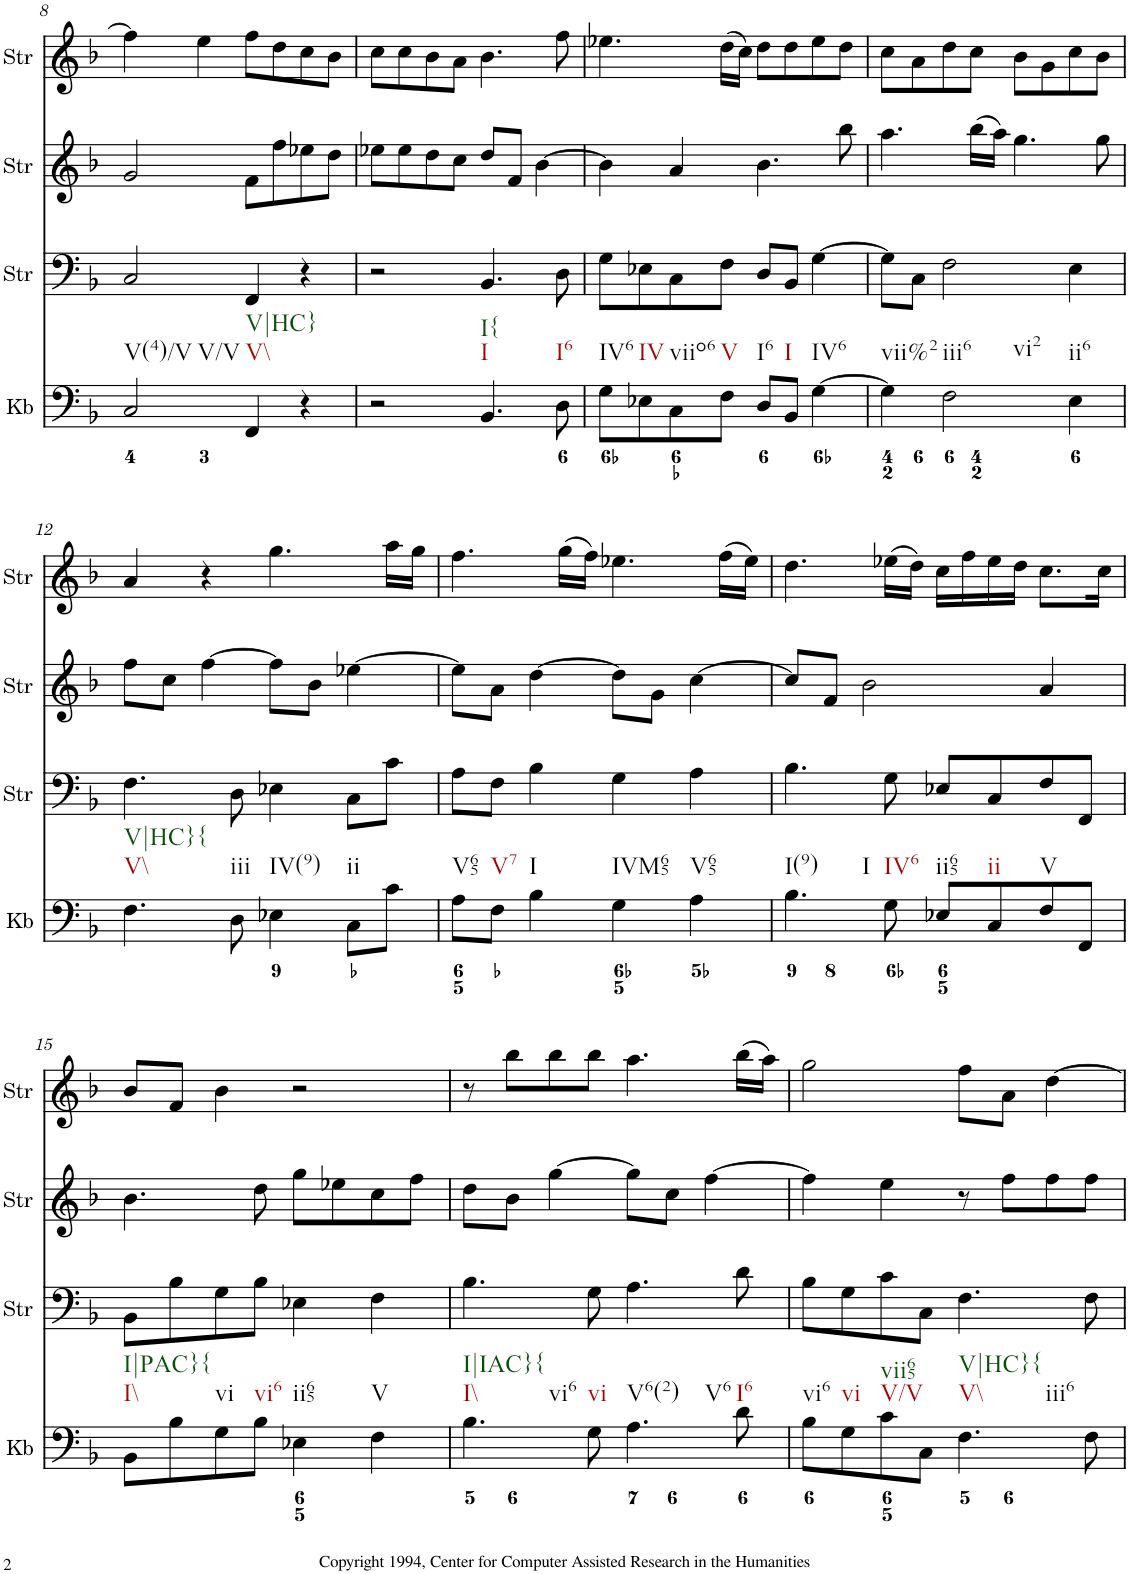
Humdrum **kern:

**kern	**kern	**kern	**kern
*part4	*part3	*part2	*part1
*staff4	*staff3	*staff2	*staff1
*I"Keyboard	*I"StringInstrument	*I"StringInstrument	*I"StringInstrument
*I'Kb	*I'Str	*I'Str	*I'Str
!!LO:PB:g=z
*clefF4	*clefF4	*clefG2	*clefG2
*k[b-]	*k[b-]	*k[b-]	*k[b-]
*M4/4	*M4/4	*M4/4	*M4/4
=8	=8	=8	=8
!LO:TX:b:t=V(4)/V	!	!	!
!LO:TX:b:t=V/V	!	!	!
2C/	2C/	2g/	4ff\]
.	.	.	4ee\
!LO:TX:b:t=V\\	!	!	!
!LO:TX:b:t=V|HC}	!	!	!
4FF/	4FF/	8f\L	8ff\L
.	.	8ff\	8dd\
4r	4r	8ee-X\	8cc\
.	.	8dd\J	8b-\J
=9	=9	=9	=9
2r	2r	8ee-X\L	8cc\L
.	.	8ee-\	8cc\
.	.	8dd\	8b-\
.	.	8cc\J	8a\J
!LO:TX:b:t=I	!	!	!
!LO:TX:b:t=I{	!	!	!
4.BB-/	4.BB-/	8dd/L	4.b-\
.	.	8f/J	.
.	.	[4b-\	.
!LO:TX:b:t=I6	!	!	!
8D\	8D\	.	8ff\
=10	=10	=10	=10
!LO:TX:b:t=IV6	!	!	!
8G\L	8G\L	4b-\]	4.ee-X\
!LO:TX:b:t=IV	!	!	!
8E-X\	8E-X\	.	.
!LO:TX:b:t=viio6	!	!	!
8C\	8C\	4a/	.
!LO:TX:b:t=V	!	!	!
8F\J	8F\J	.	(16dd\LL
.	.	.	16cc\JJ)
!LO:TX:b:t=I6	!	!	!
8D/L	8D/L	4.b-\	8dd\L
!LO:TX:b:t=I	!	!	!
8BB-/J	8BB-/J	.	8dd\
!LO:TX:b:t=IV6	!	!	!
[4G\	[4G\	.	8ee-\
.	.	8bb-\	8dd\J
=11	=11	=11	=11
!LO:TX:b:t=vii%2	!	!	!
4G\]	8G\L]	4.aa\	8cc\L
.	8C\J	.	8a\
!LO:TX:b:t=iii6	!	!	!
!LO:TX:b:t=vi2	!	!	!
2F\	2F\	.	8dd\
.	.	(16bb-\LL	8cc\J
.	.	16aa\JJ)	.
.	.	4.gg\	8b-\L
.	.	.	8g\
!LO:TX:b:t=ii6	!	!	!
4E\	4E\	.	8cc\
.	.	8gg\	8b-\J
!!LO:LB:g=z
=12	=12	=12	=12
!LO:TX:b:t=V\\	!	!	!
!LO:TX:b:t=V|HC}{	!	!	!
4.F\	4.F\	8ff\L	4a/
.	.	8cc\J	.
.	.	[4ff\	4r
!LO:TX:b:t=iii	!	!	!
8D\	8D\	.	.
!LO:TX:b:t=IV(9)	!	!	!
4E-X\	4E-X\	8ff\L]	4.gg\
.	.	8b-\J	.
!LO:TX:b:t=ii	!	!	!
8C\L	8C\L	[4ee-X\	.
8c\J	8c\J	.	16aa\LL
.	.	.	16gg\JJ
=13	=13	=13	=13
!LO:TX:b:t=V65	!	!	!
8A\L	8A\L	8ee-\L]	4.ff\
!LO:TX:b:t=V7	!	!	!
8F\J	8F\J	8a\J	.
!LO:TX:b:t=I	!	!	!
4B-\	4B-\	[4dd\	.
.	.	.	(16gg\LL
.	.	.	16ff\JJ)
!LO:TX:b:t=IVM65	!	!	!
4G\	4G\	8dd\L]	4.ee-X\
.	.	8g\J	.
!LO:TX:b:t=V65	!	!	!
4A\	4A\	[4cc\	.
.	.	.	(16ff\LL
.	.	.	16ee-\JJ)
=14	=14	=14	=14
!LO:TX:b:t=I(9)	!	!	!
!LO:TX:b:t=I	!	!	!
4.B-\	4.B-\	8cc/L]	4.dd\
.	.	8f/J	.
.	.	2b-\	.
!LO:TX:b:t=IV6	!	!	!
8G\	8G\	.	(16ee-X\LL
.	.	.	16dd\JJ)
!LO:TX:b:t=ii65	!	!	!
8E-X/L	8E-X/L	.	16cc\LL
.	.	.	16ff\
!LO:TX:b:t=ii	!	!	!
8C/	8C/	.	16ee-\
.	.	.	16dd\JJ
!LO:TX:b:t=V	!	!	!
8F/	8F/	4a/	8.cc\L
8FF/J	8FF/J	.	.
.	.	.	16cc\Jk
!!LO:LB:g=z
=15	=15	=15	=15
!LO:TX:b:t=I\\	!	!	!
!LO:TX:b:t=I|PAC}{	!	!	!
8BB-\L	8BB-\L	4.b-\	8b-/L
8B-\	8B-\	.	8f/J
!LO:TX:b:t=vi	!	!	!
8G\	8G\	.	4b-\
!LO:TX:b:t=vi6	!	!	!
8B-\J	8B-\J	8dd\	.
!LO:TX:b:t=ii65	!	!	!
4E-X\	4E-X\	8gg\L	2r
.	.	8ee-X\	.
!LO:TX:b:t=V	!	!	!
4F\	4F\	8cc\	.
.	.	8ff\J	.
=16	=16	=16	=16
!LO:TX:b:t=I\\	!	!	!
!LO:TX:b:t=I|IAC}{	!	!	!
!LO:TX:b:t=vi6	!	!	!
4.B-\	4.B-\	8dd\L	8r
.	.	8b-\J	8bb-\L
.	.	[4gg\	8bb-\
!LO:TX:b:t=vi	!	!	!
8G\	8G\	.	8bb-\J
!LO:TX:b:t=V6(2)	!	!	!
!LO:TX:b:t=V6	!	!	!
4.A\	4.A\	8gg\L]	4.aa\
.	.	8cc\J	.
.	.	[4ff\	.
!LO:TX:b:t=I6	!	!	!
8d\	8d\	.	(16bb-\LL
.	.	.	16aa\JJ)
=17	=17	=17	=17
!LO:TX:b:t=vi6	!	!	!
8B-\L	8B-\L	4ff\]	2gg\
!LO:TX:b:t=vi	!	!	!
8G\	8G\	.	.
!LO:TX:b:t=V/V	!	!	!
!LO:TX:b:t=vii65	!	!	!
8c\	8c\	4ee\	.
8C\J	8C\J	.	.
!LO:TX:b:t=V\\	!	!	!
!LO:TX:b:t=V|HC}{	!	!	!
!LO:TX:b:t=iii6	!	!	!
4.F\	4.F\	8r	8ff\L
.	.	8ff\L	8a\J
.	.	8ff\	[4dd\
8F\	8F\	8ff\J	.
=	=	=	=
*-	*-	*-	*-
